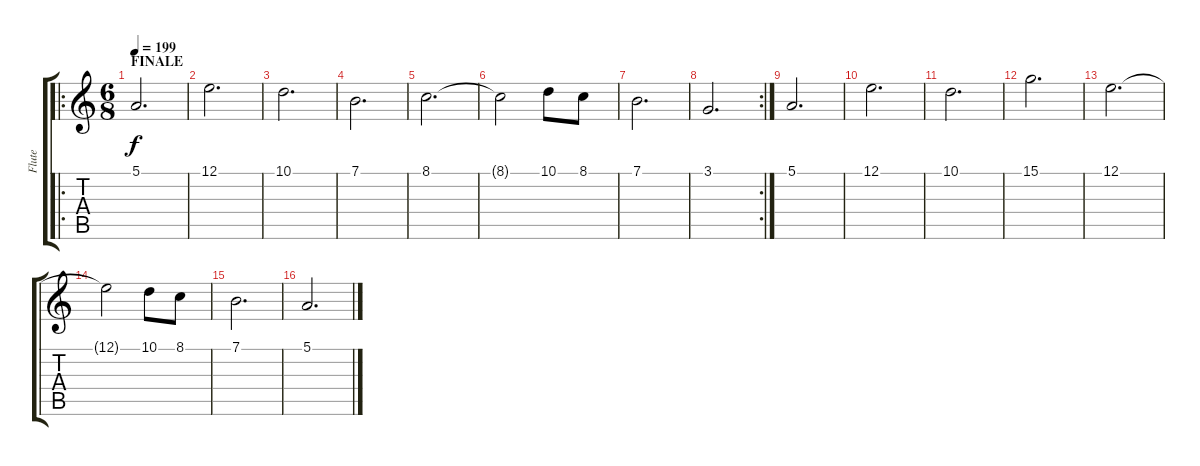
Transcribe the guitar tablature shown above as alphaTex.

\track ("Flute" "Flute") {instrument flute}
\staff {score tabs}
\tuning (E4 B3 G3 D3 A2 E2) {hide}
\ro
\ts (6 8)
\section ("" "FINALE")
\tempo 199
\clef g2
\ks c
5.1.2{d dy f} |
12.1.2{d} |
10.1.2{d} |
7.1.2{d} |
8.1.2{d} |
8.1{t}.2 10.1.8 8.1.8 |
7.1.2{d} |
\rc 2
3.1.2{d} |
5.1.2{d} |
12.1.2{d} |
10.1.2{d} |
15.1.2{d} |
12.1.2{d} |
12.1{t}.2 10.1.8 8.1.8 |
7.1.2{d} |
5.1.2{d}
